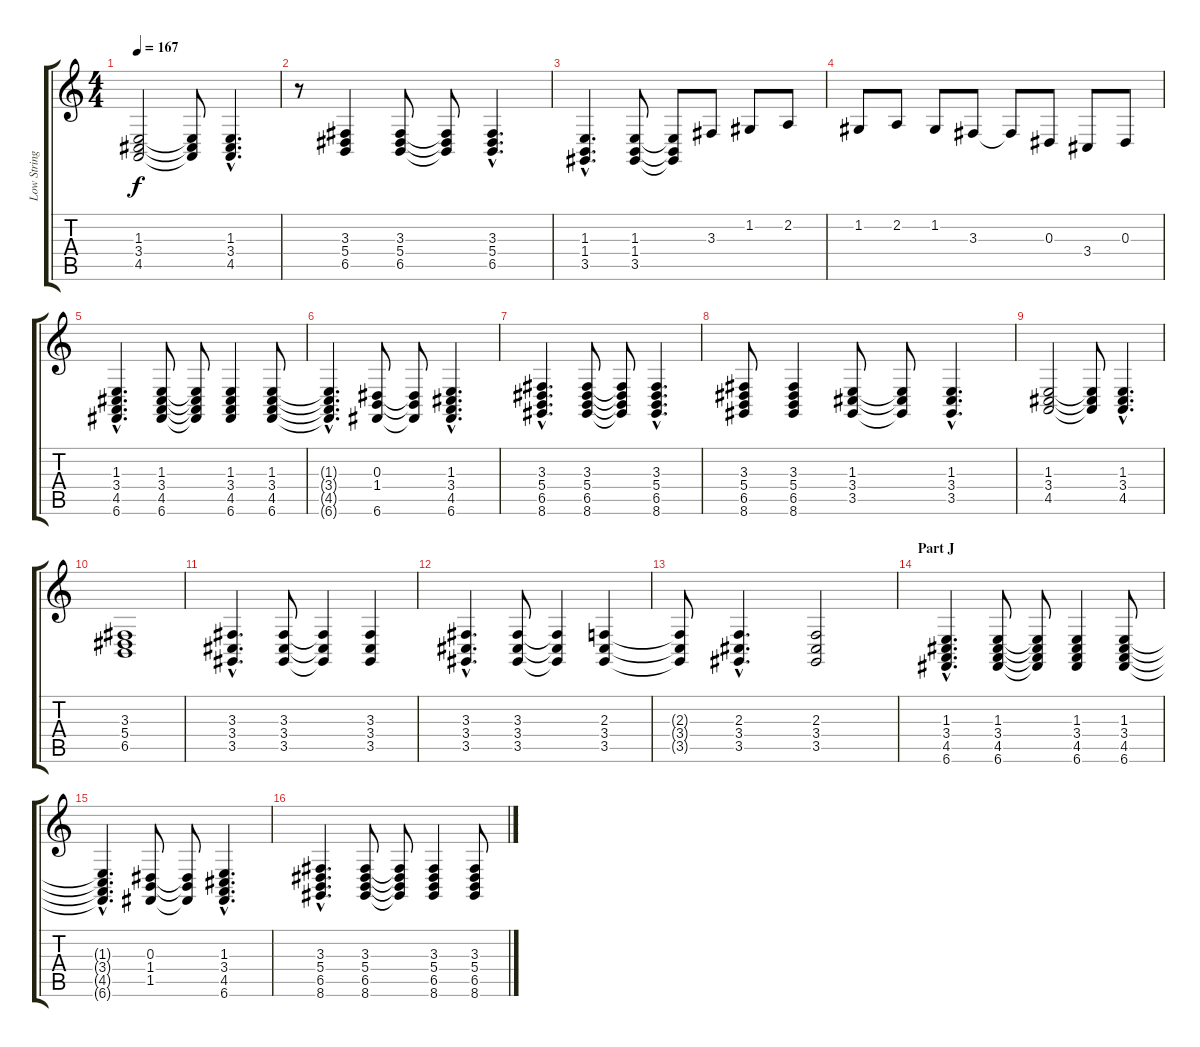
\track ("Low Strings" "Low String") {instrument stringensemble1}
\staff {score tabs}
\tuning (C4 G3 Eb3 Bb2 F2 C2) {hide}
\ts (4 4)
\tempo 167
\clef g2
\ks c
(1.3 3.4 4.5).2{dy f} (1.3{t} 3.4{t} 4.5{t}).8 (1.3{hac} 3.4{hac} 4.5{hac}).4{d} |
r.8 (3.3 5.4 6.5).4 (3.3 5.4 6.5).8 (3.3{t} 5.4{t} 6.5{t}).8 (3.3{hac} 5.4{hac} 6.5{hac}).4{d} |
(1.3{hac} 1.4{hac} 3.5{hac}).4{d} (1.3 1.4 3.5).8 (1.3{t} 1.4{t} 3.5{t}).8 3.3.8 1.2.8 2.2.8 |
1.2.8 2.2.8 1.2.8 3.3.8 3.3{t}.8 0.3.8 3.4.8 0.3.8 |
(1.3{hac} 3.4{hac} 4.5{hac} 6.6{hac}).4{d} (1.3 3.4 4.5 6.6).8 (1.3{t} 3.4{t} 4.5{t} 6.6{t}).8 (1.3 3.4 4.5 6.6).4 (1.3 3.4 4.5 6.6).8 |
(1.3{hac t} 3.4{hac t} 4.5{hac t} 6.6{hac t}).4{d} (0.3 1.4 6.6).8 (0.3{t} 1.4{t} 6.6{t}).8 (1.3{hac} 3.4{hac} 4.5{hac} 6.6{hac}).4{d} |
(3.3{hac} 5.4{hac} 6.5{hac} 8.6{hac}).4{d} (3.3 5.4 6.5 8.6).8 (3.3{t} 5.4{t} 6.5{t} 8.6{t}).8 (3.3{hac} 5.4{hac} 6.5{hac} 8.6{hac}).4{d} |
(3.3 5.4 6.5 8.6).8 (3.3 5.4 6.5 8.6).4 (1.3 3.4 3.5).8 (1.3{t} 3.4{t} 3.5{t}).8 (1.3{hac} 3.4{hac} 3.5{hac}).4{d} |
(1.3 3.4 4.5).2 (1.3{t} 3.4{t} 4.5{t}).8 (1.3{hac} 3.4{hac} 4.5{hac}).4{d} |
(3.3 5.4 6.5).1 |
(3.3{hac} 3.4{hac} 3.5{hac}).4{d} (3.3 3.4 3.5).8 (3.3{t} 3.4{t} 3.5{t}).4 (3.3 3.4 3.5).4 |
(3.3{hac} 3.4{hac} 3.5{hac}).4{d} (3.3 3.4 3.5).8 (3.3{t} 3.4{t} 3.5{t}).4 (2.3 3.4 3.5).4 |
(2.3{t} 3.4{t} 3.5{t}).8 (2.3{hac} 3.4{hac} 3.5{hac}).4{d} (2.3 3.4 3.5).2 |
\section ("" "Part J")
(1.3{hac} 3.4{hac} 4.5{hac} 6.6{hac}).4{d} (1.3 3.4 4.5 6.6).8 (1.3{t} 3.4{t} 4.5{t} 6.6{t}).8 (1.3 3.4 4.5 6.6).4 (1.3 3.4 4.5 6.6).8 |
(1.3{hac t} 3.4{hac t} 4.5{hac t} 6.6{hac t}).4{d} (0.3 1.4 1.5).8 (0.3{t} 1.4{t} 1.5{t}).8 (1.3{hac} 3.4{hac} 4.5{hac} 6.6{hac}).4{d} |
(3.3{hac} 5.4{hac} 6.5{hac} 8.6{hac}).4{d} (3.3 5.4 6.5 8.6).8 (3.3{t} 5.4{t} 6.5{t} 8.6{t}).8 (3.3 5.4 6.5 8.6).4 (3.3 5.4 6.5 8.6).8
